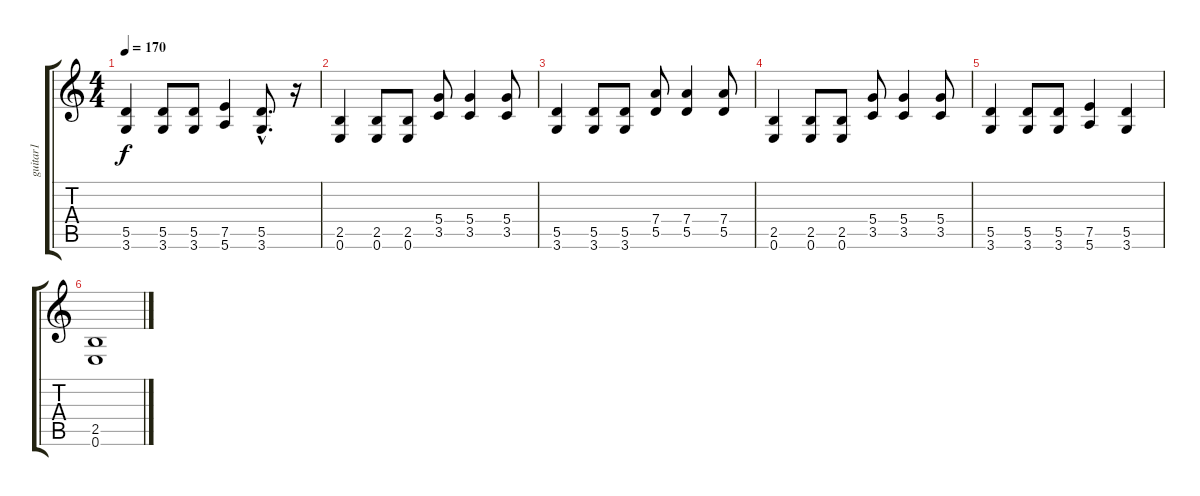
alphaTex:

\track ("guitar1" "guitar1") {instrument distortionguitar}
\staff {score tabs}
\tuning (E4 B3 G3 D3 A2 E2) {hide}
\ts (4 4)
\tempo 170
\clef g2
\ks c
(5.5 3.6).4{dy f} (5.5 3.6).8 (5.5 3.6).8 (7.5 5.6).4 (5.5{hac} 3.6{hac}).8{d} r.16 |
(2.5 0.6).4 (2.5 0.6).8 (2.5 0.6).8 (5.4 3.5).8 (5.4 3.5).4 (5.4 3.5).8 |
(5.5 3.6).4 (5.5 3.6).8 (5.5 3.6).8 (7.4 5.5).8 (7.4 5.5).4 (7.4 5.5).8 |
(2.5 0.6).4 (2.5 0.6).8 (2.5 0.6).8 (5.4 3.5).8 (5.4 3.5).4 (5.4 3.5).8 |
(5.5 3.6).4 (5.5 3.6).8 (5.5 3.6).8 (7.5 5.6).4 (5.5 3.6).4 |
(2.5 0.6).1
